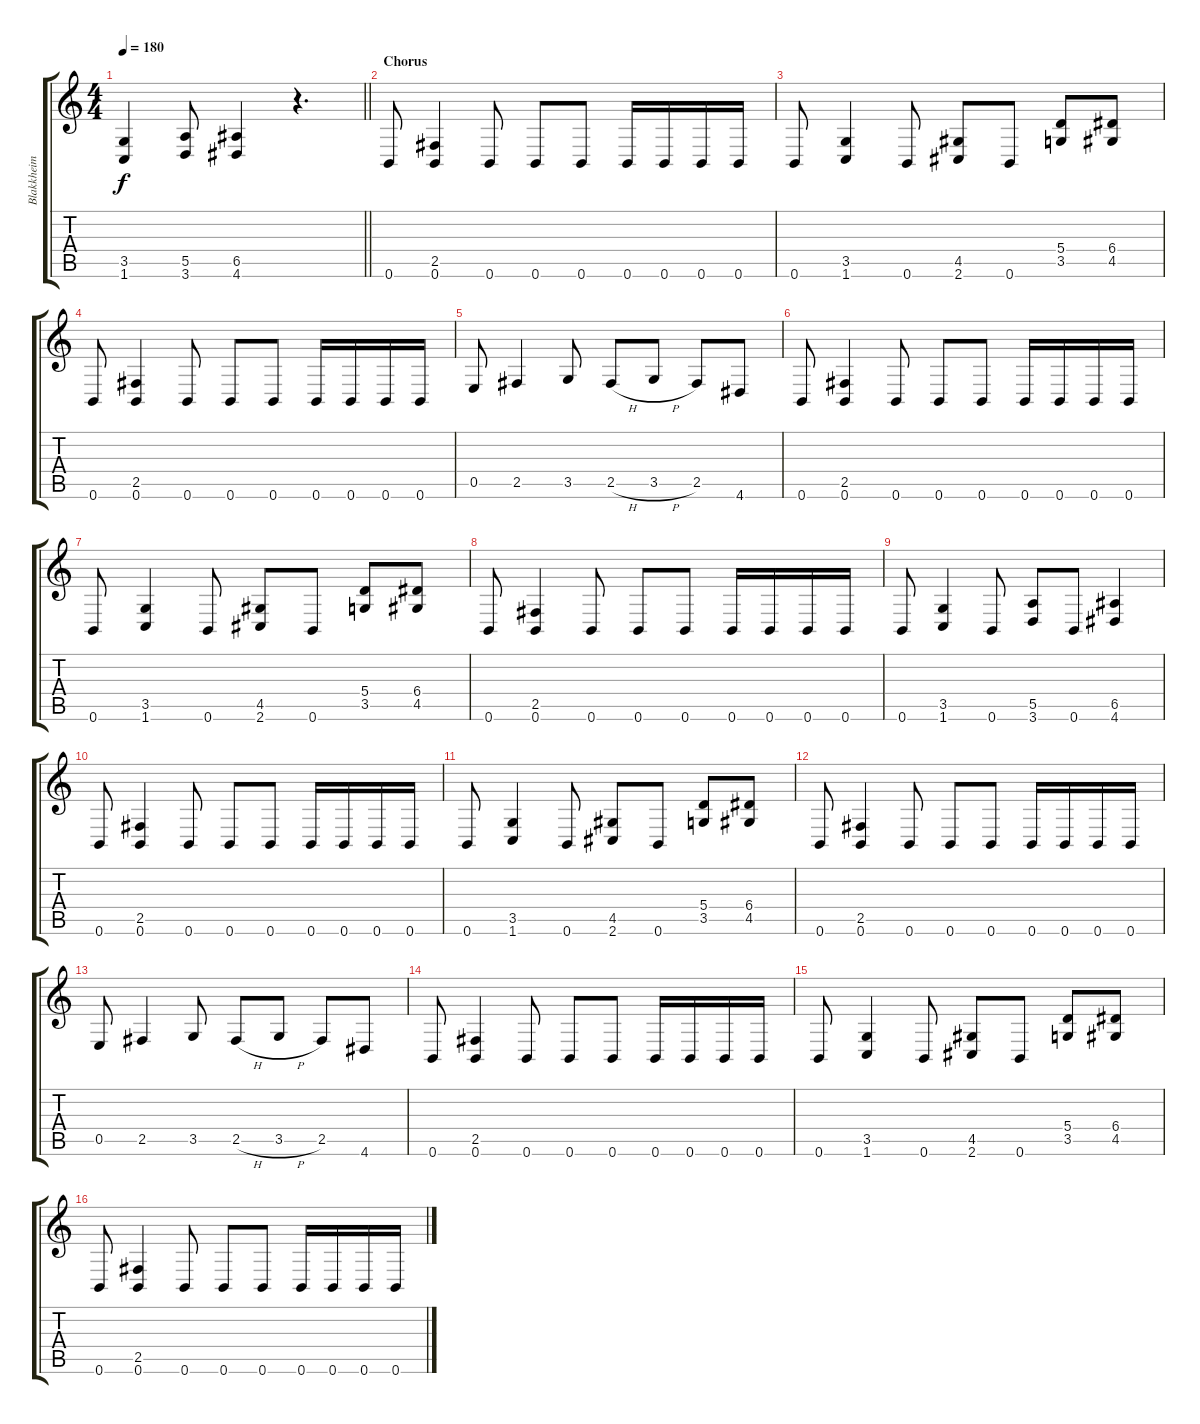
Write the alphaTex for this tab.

\track ("Blakkheim - Guitar" "Blakkheim ") {instrument overdrivenguitar}
\staff {score tabs}
\tuning (B3 Gb3 D3 A2 E2 B1) {hide}
\ts (4 4)
\tempo 180
\clef g2
\barLineRight lightlight
\ks c
(3.5 1.6).4{dy f} (5.5 3.6).8 (6.5 4.6).4 r.4{d} |
\section ("" "Chorus")
0.6.8 (2.5 0.6).4 0.6.8 0.6.8 0.6.8 0.6.16 0.6.16 0.6.16 0.6.16 |
0.6.8 (3.5 1.6).4 0.6.8 (4.5 2.6).8 0.6.8 (5.4 3.5).8 (6.4 4.5).8 |
0.6.8 (2.5 0.6).4 0.6.8 0.6.8 0.6.8 0.6.16 0.6.16 0.6.16 0.6.16 |
0.5.8 2.5.4 3.5.8 2.5{h}.8 3.5{h}.8 2.5.8 4.6.8 |
0.6.8 (2.5 0.6).4 0.6.8 0.6.8 0.6.8 0.6.16 0.6.16 0.6.16 0.6.16 |
0.6.8 (3.5 1.6).4 0.6.8 (4.5 2.6).8 0.6.8 (5.4 3.5).8 (6.4 4.5).8 |
0.6.8 (2.5 0.6).4 0.6.8 0.6.8 0.6.8 0.6.16 0.6.16 0.6.16 0.6.16 |
0.6.8 (3.5 1.6).4 0.6.8 (5.5 3.6).8 0.6.8 (6.5 4.6).4 |
0.6.8 (2.5 0.6).4 0.6.8 0.6.8 0.6.8 0.6.16 0.6.16 0.6.16 0.6.16 |
0.6.8 (3.5 1.6).4 0.6.8 (4.5 2.6).8 0.6.8 (5.4 3.5).8 (6.4 4.5).8 |
0.6.8 (2.5 0.6).4 0.6.8 0.6.8 0.6.8 0.6.16 0.6.16 0.6.16 0.6.16 |
0.5.8 2.5.4 3.5.8 2.5{h}.8 3.5{h}.8 2.5.8 4.6.8 |
0.6.8 (2.5 0.6).4 0.6.8 0.6.8 0.6.8 0.6.16 0.6.16 0.6.16 0.6.16 |
0.6.8 (3.5 1.6).4 0.6.8 (4.5 2.6).8 0.6.8 (5.4 3.5).8 (6.4 4.5).8 |
0.6.8 (2.5 0.6).4 0.6.8 0.6.8 0.6.8 0.6.16 0.6.16 0.6.16 0.6.16
